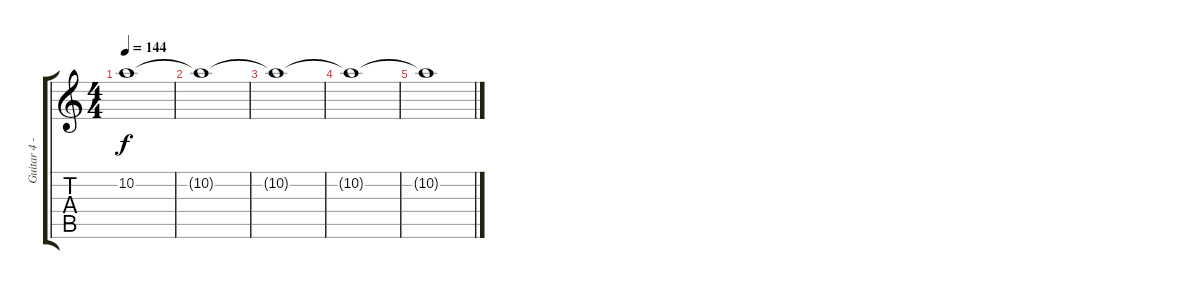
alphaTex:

\track ("Guitar 4 - Distortion" "Guitar 4 -") {instrument overdrivenguitar}
\staff {score tabs}
\tuning (E4 B3 G3 D3 A2 E2) {hide}
\ts (4 4)
\tempo 144
\clef g2
\ks c
10.2{t}.1{dy f} |
10.2{t}.1 |
10.2{t}.1 |
10.2{t}.1 |
10.2{t}.1
